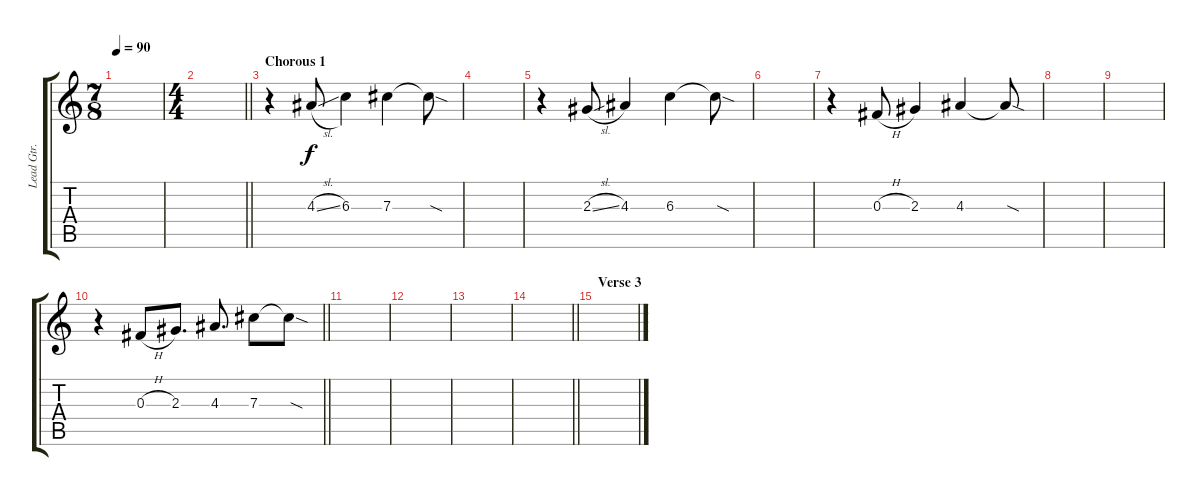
\track ("Lead Gtr." "Lead Gtr.") {instrument distortionguitar}
\staff {score tabs}
\tuning (Eb4 Bb3 Gb3 Db3 Ab2 Db2) {hide}
\ts (7 8)
\tempo 90
\clef g2
\ks c
|
\ts (4 4)
\barLineRight lightlight
|
\section ("" "Chorous 1")
r.4 4.3{sl}.8 6.3.4 7.3.4 7.3{sod t}.8 |
|
r.4 2.3{sl}.8 4.3.4 6.3.4 6.3{sod t}.8 |
|
r.4 0.3{h}.8 2.3.4 4.3.4 4.3{sod t}.8 |
|
|
\barLineRight lightlight
r.4 0.3{h}.8 2.3.8{d} 4.3.8{d} 7.3.8 7.3{sod t}.8 |
\section ("" "")
|
|
|
\barLineRight lightlight
|
\section ("" "Verse 3")
